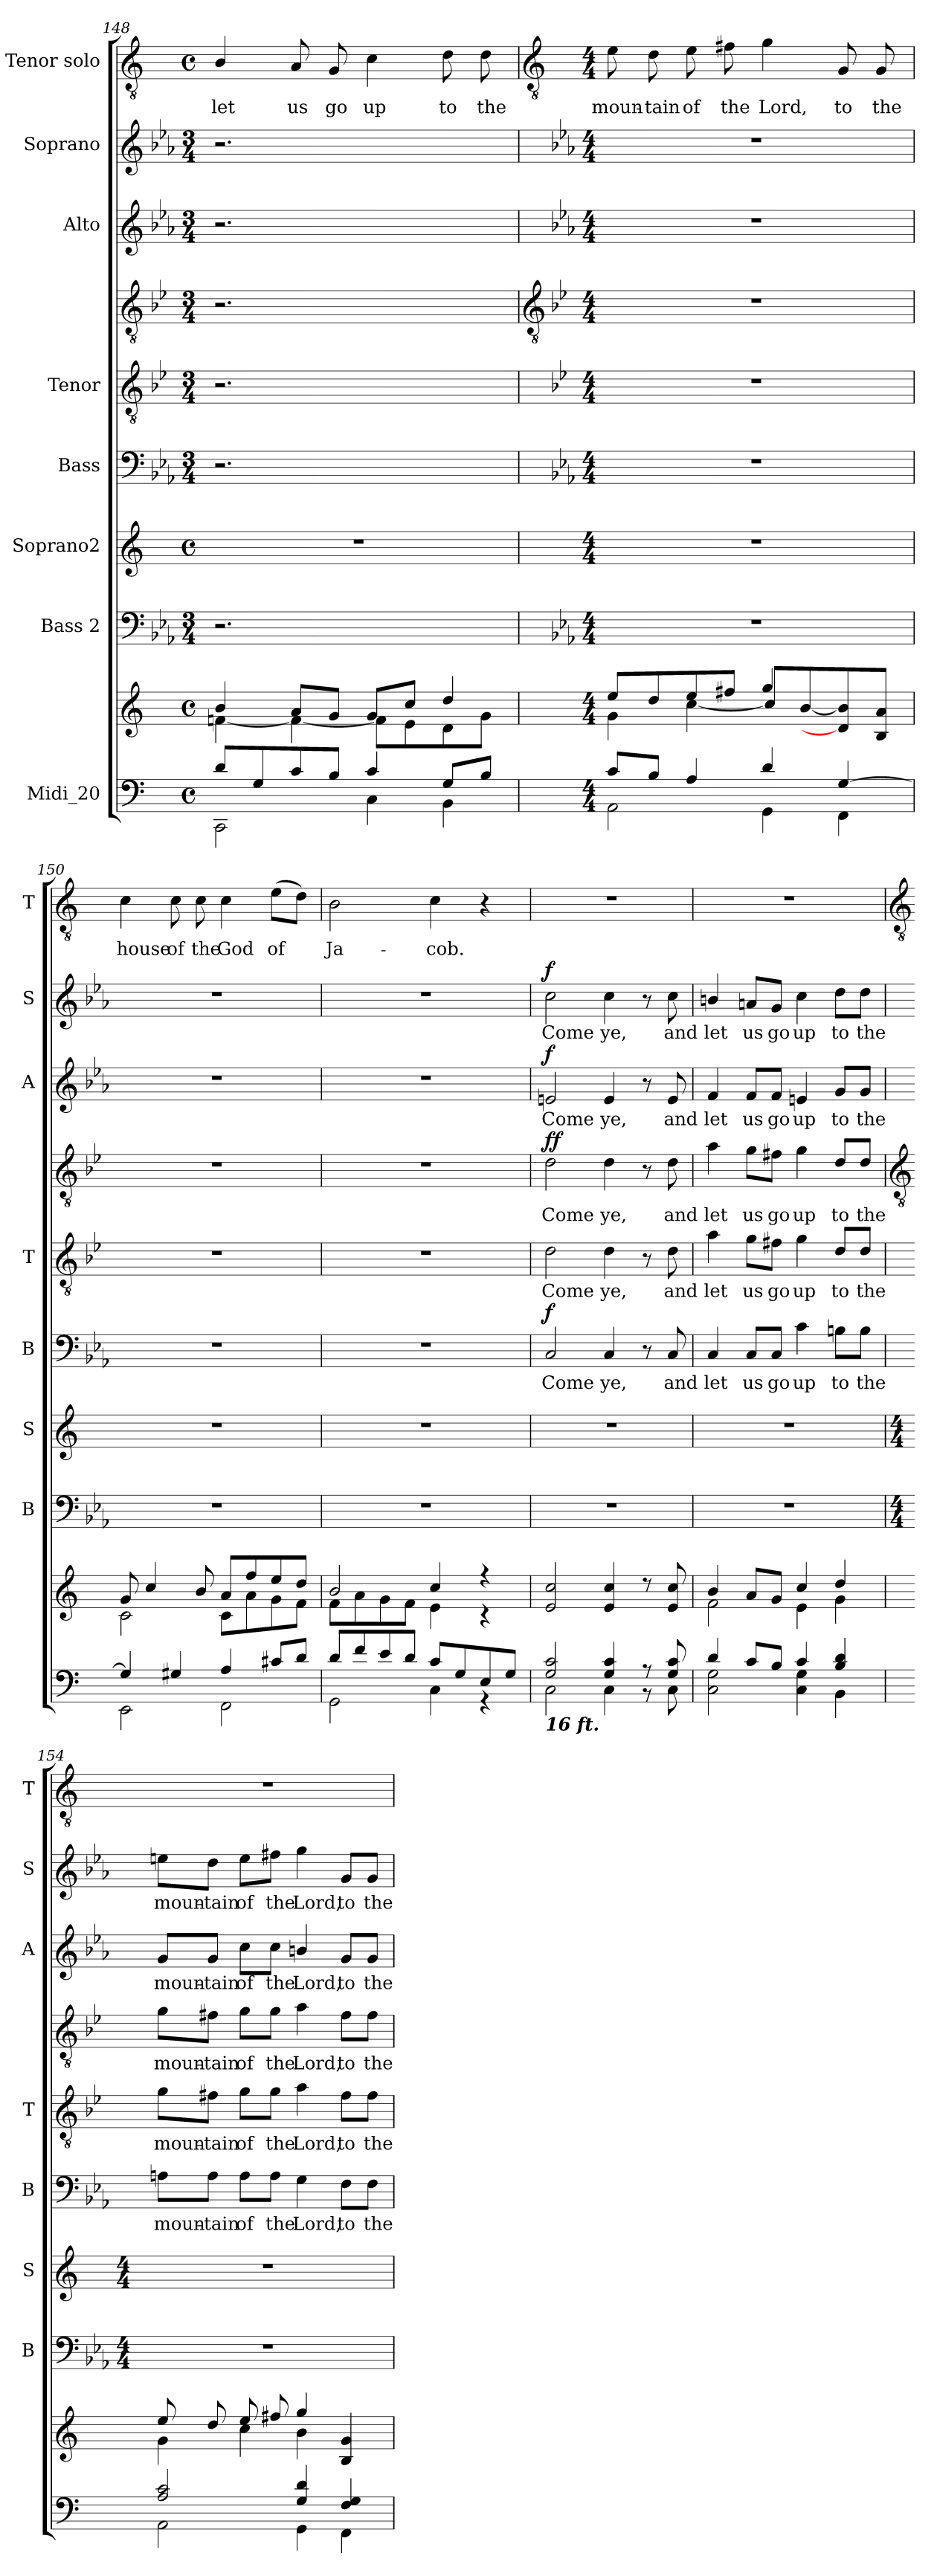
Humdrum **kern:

**kern	**kern	**kern	**kern	**kern	**text	**dynam	**kern	**text	**kern	**text	**dynam	**kern	**text	**dynam	**kern	**text	**dynam	**kern	**text
*part8	*part8	*part7	*part6	*part5	*part5	*part5	*part4	*part4	*part4	*part4	*part4	*part3	*part3	*part3	*part2	*part2	*part2	*part1	*part1
*staff10	*staff9	*staff8	*staff7	*staff6	*staff6	*staff6	*staff5	*staff5	*staff4	*staff4	*staff4/5	*staff3	*staff3	*staff3	*staff2	*staff2	*staff2	*staff1	*staff1
*I"Midi_20	*	*I"Bass 2	*I"Soprano2	*I"Bass	*	*	*I"Tenor	*	*	*	*	*I"Alto	*	*	*I"Soprano	*	*	*I"Tenor solo	*
*	*	*I'B	*I'S	*I'B	*	*	*I'T	*	*	*	*	*I'A	*	*	*I'S	*	*	*I'T	*
*clefF4	*clefG2	*clefF4	*clefG2	*clefF4	*	*	*clefGv2	*	*clefGv2	*	*	*clefG2	*	*	*clefG2	*	*	*clefGv2	*
*	*	*	*	*	*	*	*ITrd4c7	*	*ITrd4c7	*	*	*	*	*	*	*	*	*	*
*k[]	*k[]	*k[b-e-a-]	*k[]	*k[b-e-a-]	*	*	*k[b-e-a-]	*	*k[b-e-a-]	*	*	*k[b-e-a-]	*	*	*k[b-e-a-]	*	*	*k[]	*
*C:	*C:	*E-:	*C:	*E-:	*	*	*E-:	*	*E-:	*	*	*E-:	*	*	*E-:	*	*	*C:	*
*M4/4	*M4/4	*M3/4	*M4/4	*M3/4	*	*	*M3/4	*	*M3/4	*	*	*M3/4	*	*	*M3/4	*	*	*M4/4	*
*met(c)	*met(c)	*	*met(c)	*	*	*	*	*	*	*	*	*	*	*	*	*	*	*met(c)	*
=148	=148	=148	=148	=148	=148	=148	=148	=148	=148	=148	=148	=148	=148	=148	=148	=148	=148	=148	=148
*^	*^	*	*	*	*	*	*	*	*	*	*	*	*	*	*	*	*	*	*
!	!	!	!	!	!	!	!	!	!	!	!	!	!	!	!	!	!	!	!	!	!LO:LY:b
8d/L	2CC	4b/	[4fn\	2.r	1r	2.r	.	.	2.r	.	2.r	.	.	2.r	.	.	2.r	.	.	4B/	let
8G/	.	.	.	.	.	.	.	.	.	.	.	.	.	.	.	.	.	.	.	.	.
!	!	!	!	!	!	!	!	!	!	!	!	!	!	!	!	!	!	!	!	!	!LO:LY:b
8c/	.	8a/L	4f\_	.	.	.	.	.	.	.	.	.	.	.	.	.	.	.	.	8A	us
!	!	!	!	!	!	!	!	!	!	!	!	!	!	!	!	!	!	!	!	!	!LO:LY:b
8B/J	.	8g/J	.	.	.	.	.	.	.	.	.	.	.	.	.	.	.	.	.	8G	go
!	!	!	!	!	!	!	!	!	!	!	!	!	!	!	!	!	!	!	!	!	!LO:LY:b
4c/	4C	8g/L	8fL]	.	.	.	.	.	.	.	.	.	.	.	.	.	.	.	.	4c	up
.	.	8cc/J	8e	.	.	.	.	.	.	.	.	.	.	.	.	.	.	.	.	.	.
!	!	!	!	!	!	!	!	!	!	!	!	!	!	!	!	!	!	!	!	!	!LO:LY:b
8G/L	4BB	4dd/	8d	4ryy	.	4ryy	.	.	4ryy	.	4ryy	.	.	4ryy	.	.	4ryy	.	.	8d	to
!	!	!	!	!	!	!	!	!	!	!	!	!	!	!	!	!	!	!	!	!	!LO:LY:b
8B/J	.	.	8gJ	.	.	.	.	.	.	.	.	.	.	.	.	.	.	.	.	8d	the
!!LO:LB:g=z
=149	=149	=149	=149	=149	=149	=149	=149	=149	=149	=149	=149	=149	=149	=149	=149	=149	=149	=149	=149	=149	=149
*	*	*	*	*	*	*	*	*	*	*	*clefGv2	*	*	*	*	*	*	*	*	*clefGv2	*
*	*	*	*	*	*	*k[b-e-a-]	*	*	*k[b-e-a-]	*	*k[b-e-a-]	*	*	*k[b-e-a-]	*	*	*k[b-e-a-]	*	*	*	*
*	*	*	*	*	*	*E-:	*	*	*E-:	*	*E-:	*	*	*E-:	*	*	*E-:	*	*	*	*
*M4/4	*	*M4/4	*	*M4/4	*M4/4	*M4/4	*	*	*M4/4	*	*M4/4	*	*	*M4/4	*	*	*M4/4	*	*	*M4/4	*
!	!	!	!	!	!	!	!	!	!	!	!	!	!	!	!	!	!	!	!	!	!LO:LY:b
8c/L	2AA\	8ee/L	4g\	1r	1r	1r	.	.	1r	.	1r	.	.	1r	.	.	1r	.	.	8e	moun-
!	!	!	!	!	!	!	!	!	!	!	!	!	!	!	!	!	!	!	!	!	!LO:LY:b
8B/J	.	8dd/	.	.	.	.	.	.	.	.	.	.	.	.	.	.	.	.	.	8d	-tain
!	!	!	!	!	!	!	!	!	!	!	!	!	!	!	!	!	!	!	!	!	!LO:LY:b
4A/	.	8ee/	[4cc\	.	.	.	.	.	.	.	.	.	.	.	.	.	.	.	.	8e	of
!	!	!	!	!	!	!	!	!	!	!	!	!	!	!	!	!	!	!	!	!	!LO:LY:b
.	.	8ff#X/J	.	.	.	.	.	.	.	.	.	.	.	.	.	.	.	.	.	8f#X	the
!	!	!	!	!	!	!	!	!	!	!	!	!	!	!	!	!	!	!	!	!	!LO:LY:b
4d/	4GG\	4gg/	8ccL]	.	.	.	.	.	.	.	.	.	.	.	.	.	.	.	.	4g	Lord,
.	.	.	[8b	.	.	.	.	.	.	.	.	.	.	.	.	.	.	.	.	.	.
!	!	!	!	!	!	!	!	!	!	!	!	!	!	!	!	!	!	!	!	!	!LO:LY:b
[4G/	4FF\	4ryy	8d/] 8b/]	.	.	.	.	.	.	.	.	.	.	.	.	.	.	.	.	8G	to
!	!	!	!	!	!	!	!	!	!	!	!	!	!	!	!	!	!	!	!	!	!LO:LY:b
.	.	.	8B/ 8a/J	.	.	.	.	.	.	.	.	.	.	.	.	.	.	.	.	8G	the
=150	=150	=150	=150	=150	=150	=150	=150	=150	=150	=150	=150	=150	=150	=150	=150	=150	=150	=150	=150	=150	=150
!	!	!	!	!	!	!	!	!	!	!	!	!	!	!	!	!	!	!	!	!	!LO:LY:b
4G/]	2EE\	8g/	2c\	1r	1r	1r	.	.	1r	.	1r	.	.	1r	.	.	1r	.	.	4c	house
.	.	4cc/	.	.	.	.	.	.	.	.	.	.	.	.	.	.	.	.	.	.	.
!	!	!	!	!	!	!	!	!	!	!	!	!	!	!	!	!	!	!	!	!	!LO:LY:b
4G#X/	.	.	.	.	.	.	.	.	.	.	.	.	.	.	.	.	.	.	.	8c	of
!	!	!	!	!	!	!	!	!	!	!	!	!	!	!	!	!	!	!	!	!	!LO:LY:b
.	.	8b/	.	.	.	.	.	.	.	.	.	.	.	.	.	.	.	.	.	8c	the
!	!	!	!	!	!	!	!	!	!	!	!	!	!	!	!	!	!	!	!	!	!LO:LY:b
4A/	2FF\	8a/L	8cL	.	.	.	.	.	.	.	.	.	.	.	.	.	.	.	.	4c	God
.	.	8ff/	8a	.	.	.	.	.	.	.	.	.	.	.	.	.	.	.	.	.	.
!	!	!	!	!	!	!	!	!	!	!	!	!	!	!	!	!	!	!	!	!	!LO:LY:b
8c#X/L	.	8ee/	8g	.	.	.	.	.	.	.	.	.	.	.	.	.	.	.	.	(>8eL	of
8d/J	.	8dd/J	8fJ	.	.	.	.	.	.	.	.	.	.	.	.	.	.	.	.	8dJ)	.
=151	=151	=151	=151	=151	=151	=151	=151	=151	=151	=151	=151	=151	=151	=151	=151	=151	=151	=151	=151	=151	=151
!	!	!	!	!	!	!	!	!	!	!	!	!	!	!	!	!	!	!	!	!	!LO:LY:b
8dL	2GG\	2b/	8fL	1r	1r	1r	.	.	1r	.	1r	.	.	1r	.	.	1r	.	.	2B	Ja-
8f	.	.	8a	.	.	.	.	.	.	.	.	.	.	.	.	.	.	.	.	.	.
8e	.	.	8g\	.	.	.	.	.	.	.	.	.	.	.	.	.	.	.	.	.	.
8dJ	.	.	8f\J	.	.	.	.	.	.	.	.	.	.	.	.	.	.	.	.	.	.
!	!	!	!	!	!	!	!	!	!	!	!	!	!	!	!	!	!	!	!	!	!LO:LY:b
8c/L	4C\	4cc/	4e\	.	.	.	.	.	.	.	.	.	.	.	.	.	.	.	.	4c	-cob.
8G/	.	.	.	.	.	.	.	.	.	.	.	.	.	.	.	.	.	.	.	.	.
8E/	4r	4r	4r	.	.	.	.	.	.	.	.	.	.	.	.	.	.	.	.	4r	.
8G/J	.	.	.	.	.	.	.	.	.	.	.	.	.	.	.	.	.	.	.	.	.
=152	=152	=152	=152	=152	=152	=152	=152	=152	=152	=152	=152	=152	=152	=152	=152	=152	=152	=152	=152	=152	=152
!LO:TX:b:Bi:t=16 ft.	!	!	!	!	!	!	!	!	!	!	!	!	!	!	!	!	!	!	!	!	!
!	!	!	!	!	!	!	!LO:LY:b	!LO:DY:b	!	!LO:LY:b	!	!LO:LY:b	!LO:DY:b=2	!	!LO:LY:b	!	!	!LO:LY:b	!	!	!
!	!	!	!	!	!	!	!	!	!	!	!	!	!LO:DY:n=1:b	!	!	!LO:DY:b	!	!	!LO:DY:b	!	!
2G/ 2c/	2C\	2e/ 2cc/	1ryy	1r	1r	2C	Come	f	2G	Come	2G	Come	f f	2en	Come	f	2cc	Come	f	1r	.
!	!	!	!	!	!	!	!LO:LY:b	!	!	!LO:LY:b	!	!LO:LY:b	!	!	!LO:LY:b	!	!	!LO:LY:b	!	!	!
4G/ 4c/	4C\	4e/ 4cc/	.	.	.	4C	ye,	.	4G	ye,	4G	ye,	.	4e	ye,	.	4cc	ye,	.	.	.
8r	8r	8r	.	.	.	8r	.	.	8r	.	8r	.	.	8r	.	.	8r	.	.	.	.
!	!	!	!	!	!	!	!LO:LY:b	!	!	!LO:LY:b	!	!LO:LY:b	!	!	!LO:LY:b	!	!	!LO:LY:b	!	!	!
8G/ 8c/	8C\	8e/ 8cc/	.	.	.	8C	and	.	8G	and	8G	and	.	8e	and	.	8cc	and	.	.	.
=153	=153	=153	=153	=153	=153	=153	=153	=153	=153	=153	=153	=153	=153	=153	=153	=153	=153	=153	=153	=153	=153
!	!	!	!	!	!	!	!LO:LY:b	!	!	!LO:LY:b	!	!LO:LY:b	!	!	!LO:LY:b	!	!	!LO:LY:b	!	!	!
4d/	2C\ 2G\	4b/	2f\	1r	1r	4C/	let	.	4d\	let	4d\	let	.	4f/	let	.	4bn/	let	.	1r	.
!	!	!	!	!	!	!	!LO:LY:b	!	!	!LO:LY:b	!	!LO:LY:b	!	!	!LO:LY:b	!	!	!LO:LY:b	!	!	!
8c/L	.	8a/L	.	.	.	8C/L	us	.	8c\L	us	8c\L	us	.	8f/L	us	.	8an/L	us	.	.	.
!	!	!	!	!	!	!	!LO:LY:b	!	!	!LO:LY:b	!	!LO:LY:b	!	!	!LO:LY:b	!	!	!LO:LY:b	!	!	!
8B/J	.	8g/J	.	.	.	8C/J	go	.	8Bn\J	go	8Bn\J	go	.	8f/J	go	.	8g/J	go	.	.	.
!	!	!	!	!	!	!	!LO:LY:b	!	!	!LO:LY:b	!	!LO:LY:b	!	!	!LO:LY:b	!	!	!LO:LY:b	!	!	!
4c/	4C\ 4G\	4cc/	4e\	.	.	4c	up	.	4c	up	4c	up	.	4en	up	.	4cc	up	.	.	.
!	!	!	!	!	!	!	!LO:LY:b	!	!	!LO:LY:b	!	!LO:LY:b	!	!	!LO:LY:b	!	!	!LO:LY:b	!	!	!
4B/ 4d/	4BB\	4dd/	4g\	.	.	8Bn\L	to	.	8G/L	to	8G/L	to	.	8g/L	to	.	8dd\L	to	.	.	.
!	!	!	!	!	!	!	!LO:LY:b	!	!	!LO:LY:b	!	!LO:LY:b	!	!	!LO:LY:b	!	!	!LO:LY:b	!	!	!
.	.	.	.	.	.	8B\J	the	.	8G/J	the	8G/J	the	.	8g/J	the	.	8dd\J	the	.	.	.
!!LO:LB:g=z
=154	=154	=154	=154	=154	=154	=154	=154	=154	=154	=154	=154	=154	=154	=154	=154	=154	=154	=154	=154	=154	=154
*	*	*	*	*	*	*	*	*	*	*	*clefGv2	*	*	*	*	*	*	*	*	*clefGv2	*
*	*	*	*	*M4/4	*M4/4	*	*	*	*	*	*	*	*	*	*	*	*	*	*	*	*
!	!	!	!	!	!	!	!LO:LY:b	!	!	!LO:LY:b	!	!LO:LY:b	!	!	!LO:LY:b	!	!	!LO:LY:b	!	!	!
2A/ 2c/	2AA\	8ee/L	4g\	1r	1r	8An\L	moun-	.	8c\L	moun-	8c\L	moun-	.	8g/L	moun-	.	8een\L	moun-	.	1r	.
!	!	!	!	!	!	!	!LO:LY:b	!	!	!LO:LY:b	!	!LO:LY:b	!	!	!LO:LY:b	!	!	!LO:LY:b	!	!	!
.	.	8dd/	.	.	.	8A\J	-tain	.	8Bn\J	-tain	8Bn\J	-tain	.	8g/J	-tain	.	8dd\J	-tain	.	.	.
!	!	!	!	!	!	!	!LO:LY:b	!	!	!LO:LY:b	!	!LO:LY:b	!	!	!LO:LY:b	!	!	!LO:LY:b	!	!	!
.	.	8ee/	4cc\	.	.	8A\L	of	.	8c\L	of	8c\L	of	.	8cc\L	of	.	8ee\L	of	.	.	.
!	!	!	!	!	!	!	!LO:LY:b	!	!	!LO:LY:b	!	!LO:LY:b	!	!	!LO:LY:b	!	!	!LO:LY:b	!	!	!
.	.	8ff#X/	.	.	.	8A\J	the	.	8c\J	the	8c\J	the	.	8cc\J	the	.	8ff#X\J	the	.	.	.
!	!	!	!	!	!	!	!LO:LY:b	!	!	!LO:LY:b	!	!LO:LY:b	!	!	!LO:LY:b	!	!	!LO:LY:b	!	!	!
4G/ 4d/	4GG\	4gg/	4b\	.	.	4G	Lord,	.	4d	Lord,	4d	Lord,	.	4bn/	Lord,	.	4gg	Lord,	.	.	.
!	!	!	!	!	!	!	!LO:LY:b	!	!	!LO:LY:b	!	!LO:LY:b	!	!	!LO:LY:b	!	!	!LO:LY:b	!	!	!
4F/ 4G/	4FF\	4B/ 4g/	4ryy	.	.	8F\L	to	.	8B\L	to	8B\L	to	.	8g/L	to	.	8g/L	to	.	.	.
!	!	!	!	!	!	!	!LO:LY:b	!	!	!LO:LY:b	!	!LO:LY:b	!	!	!LO:LY:b	!	!	!LO:LY:b	!	!	!
.	.	.	.	.	.	8F\J	the	.	8B\J	the	8B\J	the	.	8g/J	the	.	8g/J	the	.	.	.
*v	*v	*	*	*	*	*	*	*	*	*	*	*	*	*	*	*	*	*	*	*	*
*	*v	*v	*	*	*	*	*	*	*	*	*	*	*	*	*	*	*	*	*	*
=	=	=	=	=	=	=	=	=	=	=	=	=	=	=	=	=	=	=	=
*-	*-	*-	*-	*-	*-	*-	*-	*-	*-	*-	*-	*-	*-	*-	*-	*-	*-	*-	*-
